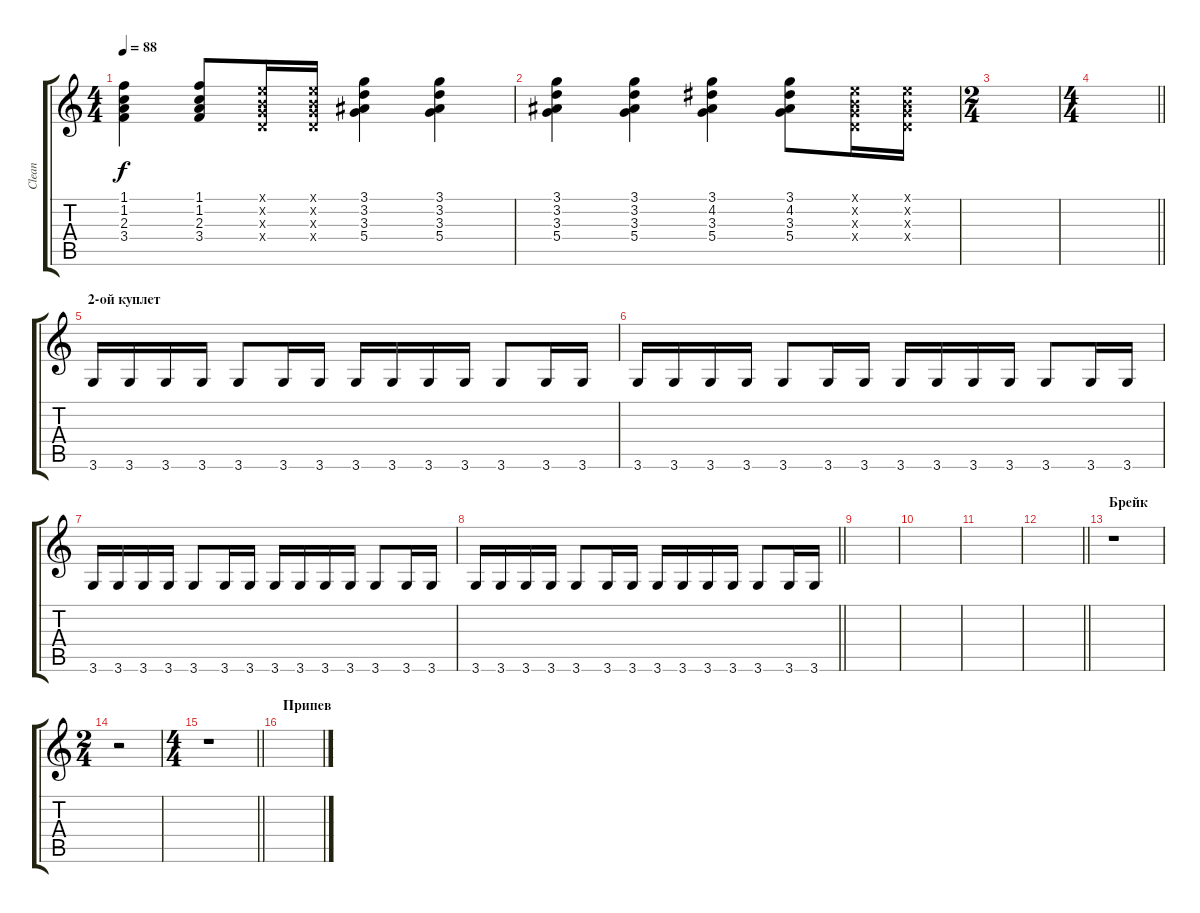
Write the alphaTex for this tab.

\track ("Clean" "Clean") {instrument electricguitarclean}
\staff {score tabs}
\tuning (E4 B3 G3 D3 A2 E2) {hide}
\ts (4 4)
\tempo 88
\clef g2
\ks c
(1.1 1.2 2.3 3.4).4{dy f} (1.1 1.2 2.3 3.4).8 (0.1{x} 0.2{x} 0.3{x} 0.4{x}).16 (0.1{x} 0.2{x} 0.3{x} 0.4{x}).16 (3.1 3.2 3.3 5.4).4 (3.1 3.2 3.3 5.4).4 |
(3.1 3.2 3.3 5.4).4 (3.1 3.2 3.3 5.4).4 (3.1 4.2 3.3 5.4).4 (3.1 4.2 3.3 5.4).8 (0.1{x} 0.2{x} 0.3{x} 0.4{x}).16 (0.1{x} 0.2{x} 0.3{x} 0.4{x}).16 |
\ts (2 4)
|
\ts (4 4)
\barLineRight lightlight
|
\section ("" "2-ой куплет")
3.6.16{instrument distortionguitar} 3.6.16 3.6.16 3.6.16 3.6.8 3.6.16 3.6.16 3.6.16 3.6.16 3.6.16 3.6.16 3.6.8 3.6.16 3.6.16 |
3.6.16 3.6.16 3.6.16 3.6.16 3.6.8 3.6.16 3.6.16 3.6.16 3.6.16 3.6.16 3.6.16 3.6.8 3.6.16 3.6.16 |
3.6.16 3.6.16 3.6.16 3.6.16 3.6.8 3.6.16 3.6.16 3.6.16 3.6.16 3.6.16 3.6.16 3.6.8 3.6.16 3.6.16 |
\barLineRight lightlight
3.6.16 3.6.16 3.6.16 3.6.16 3.6.8 3.6.16 3.6.16 3.6.16 3.6.16 3.6.16 3.6.16 3.6.8 3.6.16 3.6.16 |
|
|
|
\barLineRight lightlight
|
\section ("" "Брейк")
r.1 |
\ts (2 4)
r.2 |
\ts (4 4)
\barLineRight lightlight
r.1 |
\section ("" "Припев")
